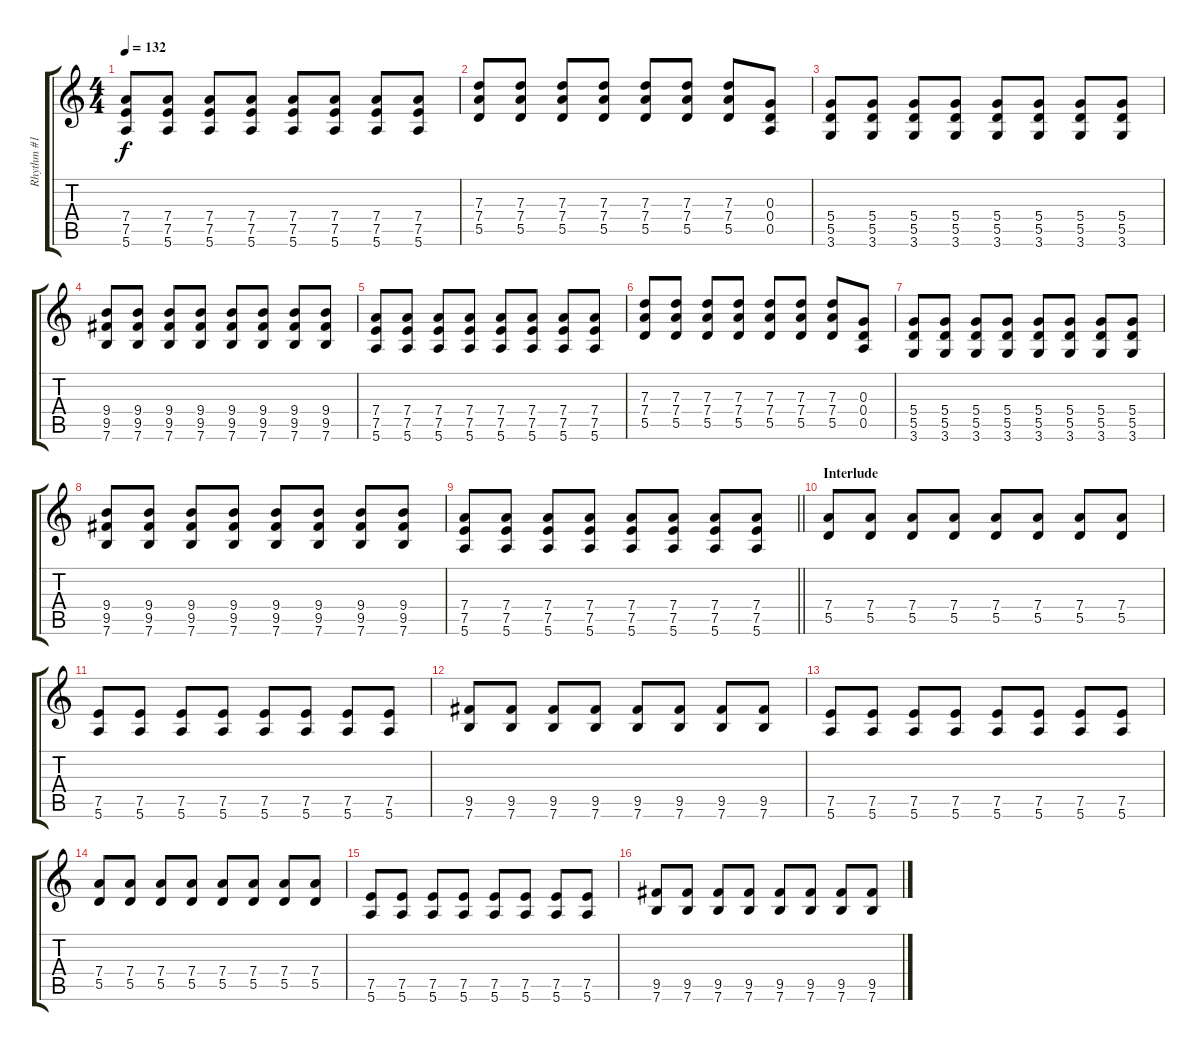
\track ("Rhythm #1" "Rhythm #1") {instrument overdrivenguitar}
\staff {score tabs}
\tuning (E4 B3 G3 D3 A2 E2) {hide}
\ts (4 4)
\tempo 132
\clef g2
\ks c
(7.4 7.5 5.6).8{dy f} (7.4 7.5 5.6).8 (7.4 7.5 5.6).8 (7.4 7.5 5.6).8 (7.4 7.5 5.6).8 (7.4 7.5 5.6).8 (7.4 7.5 5.6).8 (7.4 7.5 5.6).8 |
(7.3 7.4 5.5).8 (7.3 7.4 5.5).8 (7.3 7.4 5.5).8 (7.3 7.4 5.5).8 (7.3 7.4 5.5).8 (7.3 7.4 5.5).8 (7.3 7.4 5.5).8 (0.3 0.4 0.5).8 |
(5.4 5.5 3.6).8 (5.4 5.5 3.6).8 (5.4 5.5 3.6).8 (5.4 5.5 3.6).8 (5.4 5.5 3.6).8 (5.4 5.5 3.6).8 (5.4 5.5 3.6).8 (5.4 5.5 3.6).8 |
(9.4 9.5 7.6).8 (9.4 9.5 7.6).8 (9.4 9.5 7.6).8 (9.4 9.5 7.6).8 (9.4 9.5 7.6).8 (9.4 9.5 7.6).8 (9.4 9.5 7.6).8 (9.4 9.5 7.6).8 |
(7.4 7.5 5.6).8 (7.4 7.5 5.6).8 (7.4 7.5 5.6).8 (7.4 7.5 5.6).8 (7.4 7.5 5.6).8 (7.4 7.5 5.6).8 (7.4 7.5 5.6).8 (7.4 7.5 5.6).8 |
(7.3 7.4 5.5).8 (7.3 7.4 5.5).8 (7.3 7.4 5.5).8 (7.3 7.4 5.5).8 (7.3 7.4 5.5).8 (7.3 7.4 5.5).8 (7.3 7.4 5.5).8 (0.3 0.4 0.5).8 |
(5.4 5.5 3.6).8 (5.4 5.5 3.6).8 (5.4 5.5 3.6).8 (5.4 5.5 3.6).8 (5.4 5.5 3.6).8 (5.4 5.5 3.6).8 (5.4 5.5 3.6).8 (5.4 5.5 3.6).8 |
(9.4 9.5 7.6).8 (9.4 9.5 7.6).8 (9.4 9.5 7.6).8 (9.4 9.5 7.6).8 (9.4 9.5 7.6).8 (9.4 9.5 7.6).8 (9.4 9.5 7.6).8 (9.4 9.5 7.6).8 |
\barLineRight lightlight
(7.4 7.5 5.6).8 (7.4 7.5 5.6).8 (7.4 7.5 5.6).8 (7.4 7.5 5.6).8 (7.4 7.5 5.6).8 (7.4 7.5 5.6).8 (7.4 7.5 5.6).8 (7.4 7.5 5.6).8 |
\section ("" "Interlude")
(7.4 5.5).8 (7.4 5.5).8 (7.4 5.5).8 (7.4 5.5).8 (7.4 5.5).8 (7.4 5.5).8 (7.4 5.5).8 (7.4 5.5).8 |
(7.5 5.6).8 (7.5 5.6).8 (7.5 5.6).8 (7.5 5.6).8 (7.5 5.6).8 (7.5 5.6).8 (7.5 5.6).8 (7.5 5.6).8 |
(9.5 7.6).8 (9.5 7.6).8 (9.5 7.6).8 (9.5 7.6).8 (9.5 7.6).8 (9.5 7.6).8 (9.5 7.6).8 (9.5 7.6).8 |
(7.5 5.6).8 (7.5 5.6).8 (7.5 5.6).8 (7.5 5.6).8 (7.5 5.6).8 (7.5 5.6).8 (7.5 5.6).8 (7.5 5.6).8 |
(7.4 5.5).8 (7.4 5.5).8 (7.4 5.5).8 (7.4 5.5).8 (7.4 5.5).8 (7.4 5.5).8 (7.4 5.5).8 (7.4 5.5).8 |
(7.5 5.6).8 (7.5 5.6).8 (7.5 5.6).8 (7.5 5.6).8 (7.5 5.6).8 (7.5 5.6).8 (7.5 5.6).8 (7.5 5.6).8 |
(9.5 7.6).8 (9.5 7.6).8 (9.5 7.6).8 (9.5 7.6).8 (9.5 7.6).8 (9.5 7.6).8 (9.5 7.6).8 (9.5 7.6).8
